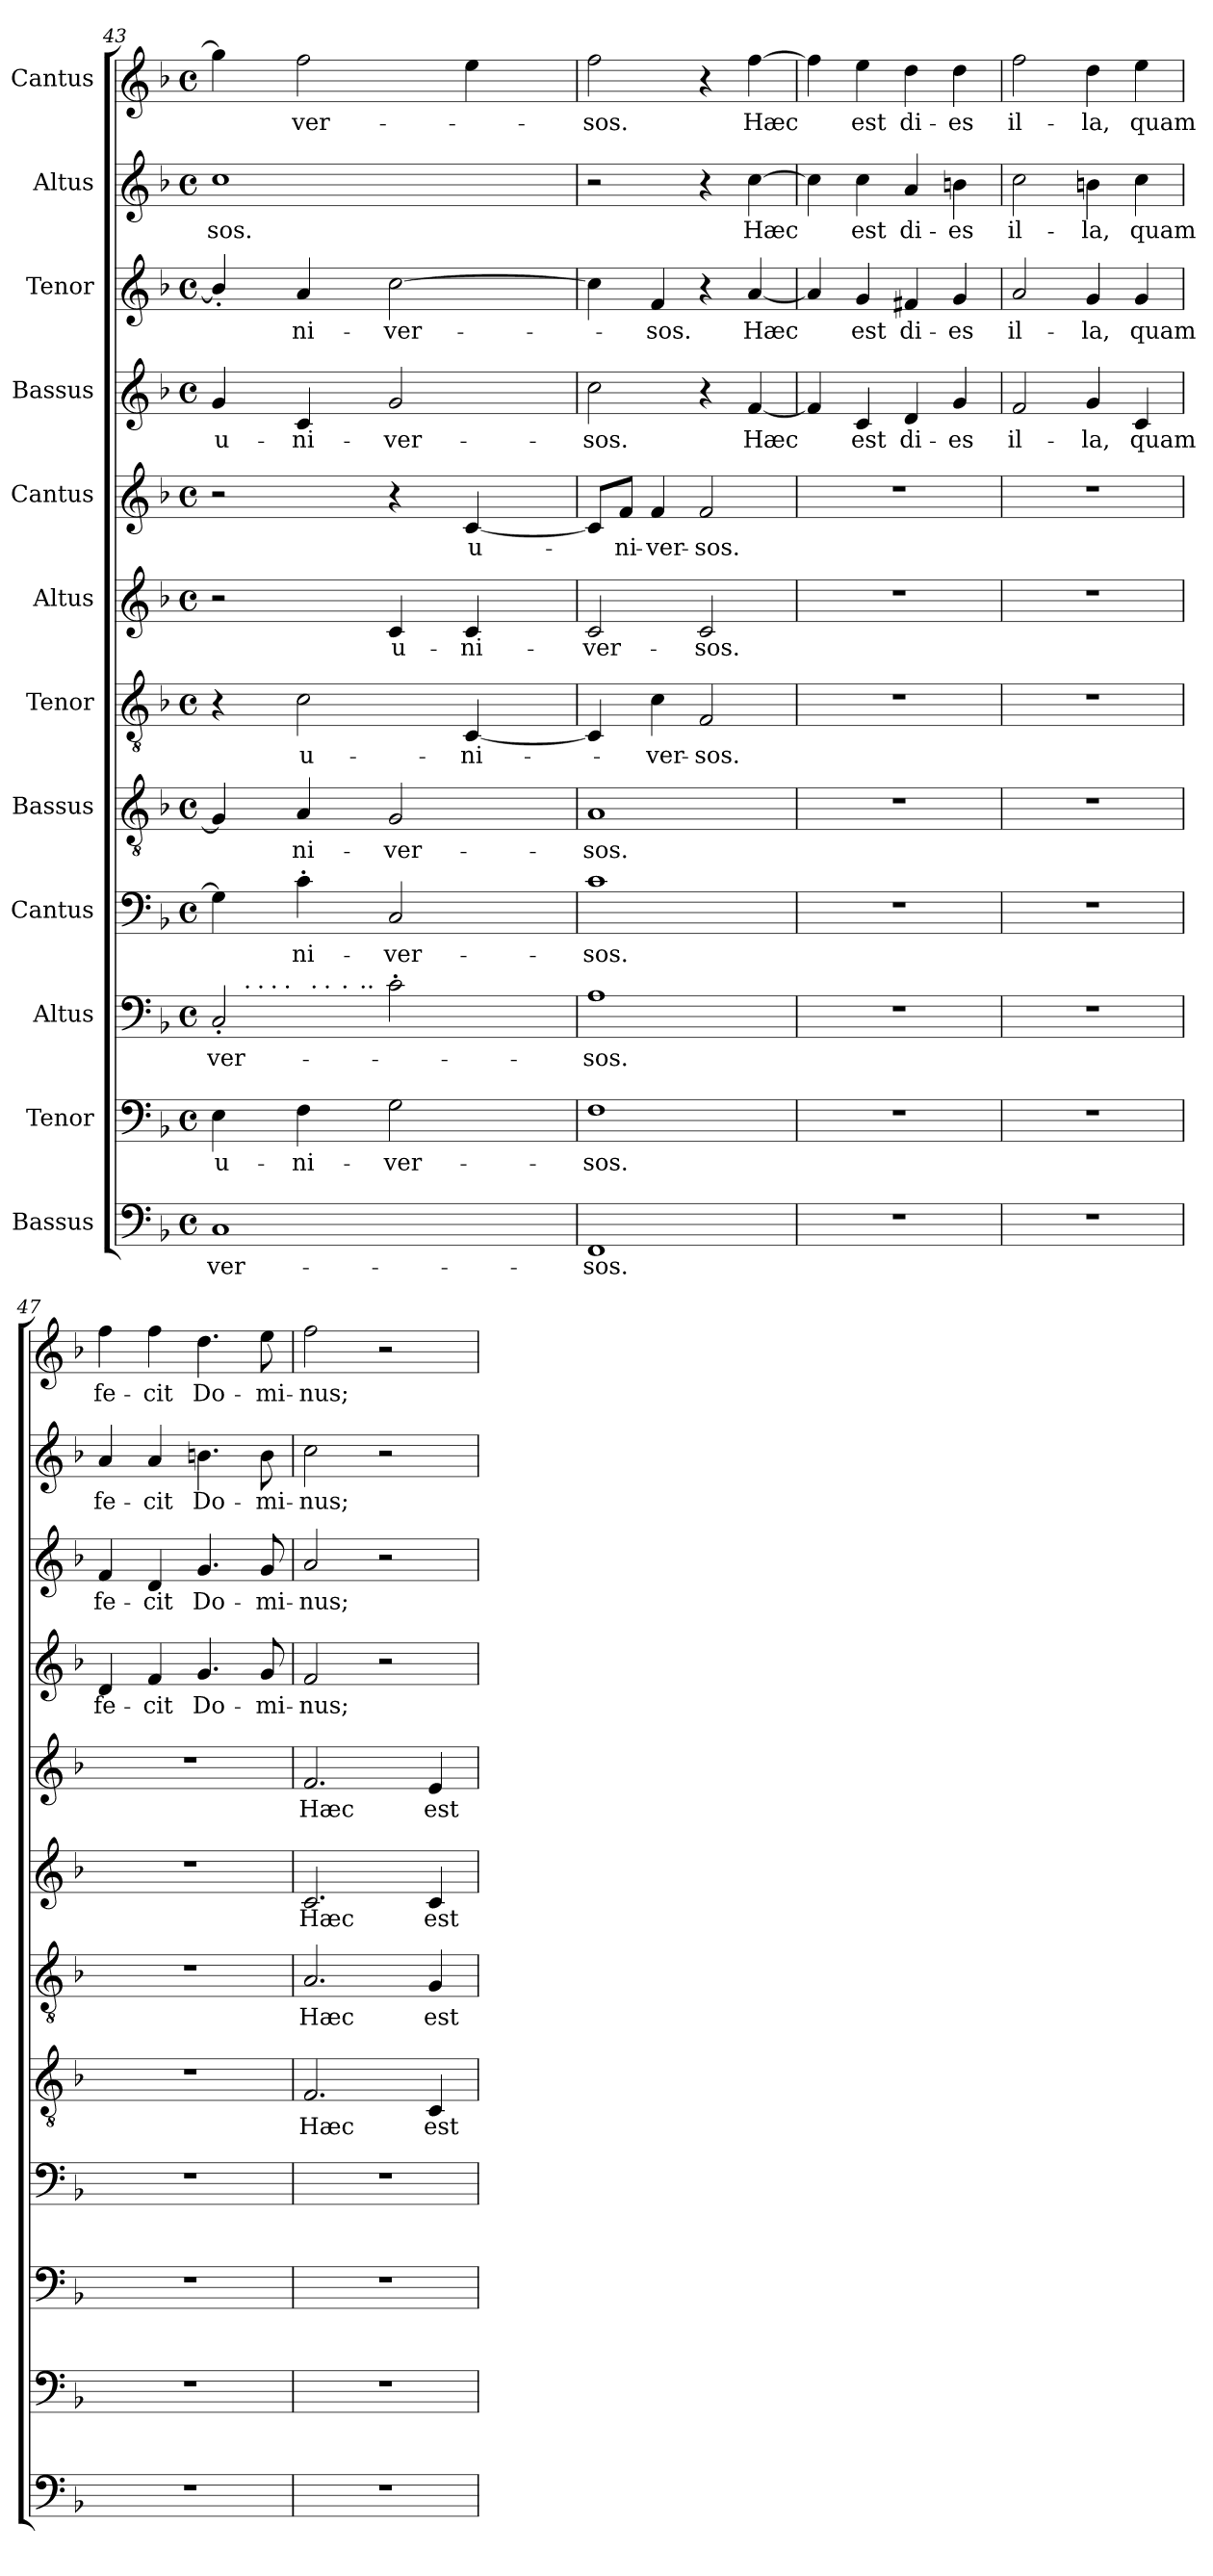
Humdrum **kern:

**kern	**text	**kern	**text	**kern	**text	**kern	**text	**kern	**text	**kern	**text	**kern	**text	**kern	**text	**kern	**text	**kern	**text	**kern	**text	**kern	**text
*part12	*part12	*part11	*part11	*part10	*part10	*part9	*part9	*part8	*part8	*part7	*part7	*part6	*part6	*part5	*part5	*part4	*part4	*part3	*part3	*part2	*part2	*part1	*part1
*staff12	*staff12	*staff11	*staff11	*staff10	*staff10	*staff9	*staff9	*staff8	*staff8	*staff7	*staff7	*staff6	*staff6	*staff5	*staff5	*staff4	*staff4	*staff3	*staff3	*staff2	*staff2	*staff1	*staff1
*I"Bassus	*	*I"Tenor	*	*I"Altus	*	*I"Cantus	*	*I"Bassus	*	*I"Tenor	*	*I"Altus	*	*I"Cantus	*	*I"Bassus	*	*I"Tenor	*	*I"Altus	*	*I"Cantus	*
*clefF4	*	*clefF4	*	*clefF4	*	*clefF4	*	*clefGv2	*	*clefGv2	*	*clefG2	*	*clefG2	*	*clefG2	*	*clefG2	*	*clefG2	*	*clefG2	*
*k[b-]	*	*k[b-]	*	*k[b-]	*	*k[b-]	*	*k[b-]	*	*k[b-]	*	*k[b-]	*	*k[b-]	*	*k[b-]	*	*k[b-]	*	*k[b-]	*	*k[b-]	*
*F:	*	*F:	*	*F:	*	*F:	*	*F:	*	*F:	*	*F:	*	*F:	*	*F:	*	*F:	*	*F:	*	*F:	*
*M4/4	*	*M4/4	*	*M4/4	*	*M4/4	*	*M4/4	*	*M4/4	*	*M4/4	*	*M4/4	*	*M4/4	*	*M4/4	*	*M4/4	*	*M4/4	*
*met(c)	*	*met(c)	*	*met(c)	*	*met(c)	*	*met(c)	*	*met(c)	*	*met(c)	*	*met(c)	*	*met(c)	*	*met(c)	*	*met(c)	*	*met(c)	*
=43	=43	=43	=43	=43	=43	=43	=43	=43	=43	=43	=43	=43	=43	=43	=43	=43	=43	=43	=43	=43	=43	=43	=43
!	!LO:LY:b:cj	!	!LO:LY:b:cj	!	!LO:LY:b	!	!	!	!	!	!	!	!	!	!	!	!LO:LY:b:cj	!	!	!	!LO:LY:b:cj	!	!
*	*	*	*	*^	*	*	*	*	*	*	*	*	*	*	*	*	*	*	*	*	*	*	*
*	*	*	*	*	*^	*	*	*	*	*	*	*	*	*	*	*	*	*	*	*	*	*	*	*
*	*	*	*	*	*	*^	*	*	*	*	*	*	*	*	*	*	*	*	*	*	*	*	*	*	*
*	*	*	*	*	*	*	*^	*	*	*	*	*	*	*	*	*	*	*	*	*	*	*	*	*	*	*
*	*	*	*	*	*	*	*	*^	*	*	*	*	*	*	*	*	*	*	*	*	*	*	*	*	*	*	*
*	*	*	*	*	*	*	*	*	*^	*	*	*	*	*	*	*	*	*	*	*	*	*	*	*	*	*	*	*
*	*	*	*	*	*	*	*	*	*	*^	*	*	*	*	*	*	*	*	*	*	*	*	*	*	*	*	*	*	*
*	*	*	*	*	*	*	*	*	*	*	*^	*	*	*	*	*	*	*	*	*	*	*	*	*	*	*	*	*	*	*
1C	-ver-	4E\	u-	2C'>/	8ryy	8ryy	8.ryy	8..ryy	4ryy	4ryy	4ryy	4ryy	-ver-	4G\]	.	4G/]	.	4r	.	2r	.	2r	.	4g/	u-	4b-'</]	.	1cc	-sos.	4gg\]	.
!	!	!	!	!	!LO:TX:a:t=.	!	!	!	!	!	!	!	!	!	!	!	!	!	!	!	!	!	!	!	!	!	!	!	!	!	!
.	.	.	.	.	2..ryy	32ryy	.	.	.	.	.	.	.	.	.	.	.	.	.	.	.	.	.	.	.	.	.	.	.	.	.
!	!	!	!	!	!	!LO:TX:a:t=.	!	!	!	!	!	!	!	!	!	!	!	!	!	!	!	!	!	!	!	!	!	!	!	!	!
.	.	.	.	.	.	2ryy	.	.	.	.	.	.	.	.	.	.	.	.	.	.	.	.	.	.	.	.	.	.	.	.	.
!	!	!	!	!	!	!	!LO:TX:a:t=.	!	!	!	!	!	!	!	!	!	!	!	!	!	!	!	!	!	!	!	!	!	!	!	!
.	.	.	.	.	.	.	2ryy	.	.	.	.	.	.	.	.	.	.	.	.	.	.	.	.	.	.	.	.	.	.	.	.
!	!	!	!	!	!	!	!	!LO:TX:a:t=.	!	!	!	!	!	!	!	!	!	!	!	!	!	!	!	!	!	!	!	!	!	!	!
.	.	.	.	.	.	.	.	2ryy	.	.	.	.	.	.	.	.	.	.	.	.	.	.	.	.	.	.	.	.	.	.	.
!	!	!	!LO:LY:b:cj	!	!	!	!	!	!	!	!	!	!	!	!LO:LY:b:cj	!	!LO:LY:b:cj	!	!LO:LY:b:cj	!	!	!	!	!	!LO:LY:b:cj	!	!LO:LY:b:cj	!	!	!	!LO:LY:b
.	.	4F\	-ni-	.	.	.	.	.	32ryy	16ryy	16..ryy	8ryy	.	4c'<\	-ni-	4A/	-ni-	2c\	u-	.	.	.	.	4c/	-ni-	4a/	-ni-	.	.	2ff\	-ver-
!	!	!	!	!	!	!	!	!	!LO:TX:a:t=.	!	!	!	!	!	!	!	!	!	!	!	!	!	!	!	!	!	!	!	!	!	!
.	.	.	.	.	.	.	.	.	2ryy	.	.	.	.	.	.	.	.	.	.	.	.	.	.	.	.	.	.	.	.	.	.
!	!	!	!	!	!	!	!	!	!	!LO:TX:a:t=.	!	!	!	!	!	!	!	!	!	!	!	!	!	!	!	!	!	!	!	!	!
.	.	.	.	.	.	.	.	.	.	2ryy	.	.	.	.	.	.	.	.	.	.	.	.	.	.	.	.	.	.	.	.	.
!	!	!	!	!	!	!	!	!	!	!	!LO:TX:a:t=.	!	!	!	!	!	!	!	!	!	!	!	!	!	!	!	!	!	!	!	!
.	.	.	.	.	.	.	.	.	.	.	2ryy	.	.	.	.	.	.	.	.	.	.	.	.	.	.	.	.	.	.	.	.
.	.	.	.	.	.	.	.	.	.	.	.	64ryy	.	.	.	.	.	.	.	.	.	.	.	.	.	.	.	.	.	.	.
!	!	!	!	!	!	!	!	!	!	!	!	!LO:TX:a:t=..	!	!	!	!	!	!	!	!	!	!	!	!	!	!	!	!	!	!	!
.	.	.	.	.	.	.	.	.	.	.	.	2ryy	.	.	.	.	.	.	.	.	.	.	.	.	.	.	.	.	.	.	.
!	!	!	!LO:LY:b:cj	!	!	!	!	!	!	!	!	!	!	!	!LO:LY:b:cj	!	!LO:LY:b:cj	!	!	!	!LO:LY:b:cj	!	!	!	!LO:LY:b:cj	!	!LO:LY:b	!	!	!	!
.	.	2G\	-ver-	2c'>\	.	.	.	.	.	.	.	.	.	2C/	-ver-	2G/	-ver-	.	.	4c/	u-	4r	.	2g/	-ver-	[>2cc\	-ver-	.	.	.	.
.	.	.	.	.	.	4ryy	.	.	.	.	.	.	.	.	.	.	.	.	.	.	.	.	.	.	.	.	.	.	.	.	.
.	.	.	.	.	.	.	4ryy	.	.	.	.	.	.	.	.	.	.	.	.	.	.	.	.	.	.	.	.	.	.	.	.
.	.	.	.	.	.	.	.	4ryy	.	.	.	.	.	.	.	.	.	.	.	.	.	.	.	.	.	.	.	.	.	.	.
!	!	!	!	!	!	!	!	!	!	!	!	!	!	!	!	!	!	!	!LO:LY:b:cj	!	!LO:LY:b:cj	!	!LO:LY:b:cj	!	!	!	!	!	!	!	!
.	.	.	.	.	.	.	.	.	.	.	.	.	.	.	.	.	.	[<4C/	-ni-	4c/	-ni-	[<4c/	u-	.	.	.	.	.	.	4ee\	.
.	.	.	.	.	.	.	.	.	8..ryy	.	.	.	.	.	.	.	.	.	.	.	.	.	.	.	.	.	.	.	.	.	.
.	.	.	.	.	.	.	.	.	.	8.ryy	.	.	.	.	.	.	.	.	.	.	.	.	.	.	.	.	.	.	.	.	.
.	.	.	.	.	.	.	.	.	.	.	8ryy	.	.	.	.	.	.	.	.	.	.	.	.	.	.	.	.	.	.	.	.
.	.	.	.	.	.	.	.	.	.	.	.	16..ryy	.	.	.	.	.	.	.	.	.	.	.	.	.	.	.	.	.	.	.
.	.	.	.	.	.	16.ryy	.	.	.	.	.	.	.	.	.	.	.	.	.	.	.	.	.	.	.	.	.	.	.	.	.
.	.	.	.	.	.	.	16ryy	.	.	.	.	.	.	.	.	.	.	.	.	.	.	.	.	.	.	.	.	.	.	.	.
.	.	.	.	.	.	.	.	32ryy	.	.	.	.	.	.	.	.	.	.	.	.	.	.	.	.	.	.	.	.	.	.	.
.	.	.	.	.	.	.	.	.	.	.	64ryy	.	.	.	.	.	.	.	.	.	.	.	.	.	.	.	.	.	.	.	.
=44	=44	=44	=44	=44	=44	=44	=44	=44	=44	=44	=44	=44	=44	=44	=44	=44	=44	=44	=44	=44	=44	=44	=44	=44	=44	=44	=44	=44	=44	=44	=44
!	!LO:LY:b:cj	!	!LO:LY:b:cj	!	!	!	!	!	!	!	!	!	!LO:LY:b:cj	!	!LO:LY:b:cj	!	!LO:LY:b:cj	!	!	!	!LO:LY:b:cj	!	!	!	!LO:LY:b:cj	!	!	!	!	!	!LO:LY:b:cj
*	*	*	*	*v	*v	*v	*v	*v	*v	*v	*v	*v	*	*	*	*	*	*	*	*	*	*	*	*	*	*	*	*	*	*	*
1FF	-sos.	1F	-sos.	1A	-sos.	1c	-sos.	1A	-sos.	4C/]	.	2c/	-ver-	8c/L]	.	2cc\	-sos.	4cc\]	.	2r	.	2ff\	-sos.
!	!	!	!	!	!	!	!	!	!	!	!	!	!	!	!LO:LY:b:cj	!	!	!	!	!	!	!	!
.	.	.	.	.	.	.	.	.	.	.	.	.	.	8f/J	-ni-	.	.	.	.	.	.	.	.
!	!	!	!	!	!	!	!	!	!	!	!LO:LY:b:cj	!	!	!	!LO:LY:b:cj	!	!	!	!LO:LY:b:cj	!	!	!	!
.	.	.	.	.	.	.	.	.	.	4c\	-ver-	.	.	4f/	-ver-	.	.	4f/	-sos.	.	.	.	.
!	!	!	!	!	!	!	!	!	!	!	!LO:LY:b:cj	!	!LO:LY:b:cj	!	!LO:LY:b:cj	!	!	!	!	!	!	!	!
.	.	.	.	.	.	.	.	.	.	2F/	-sos.	2c/	-sos.	2f/	-sos.	4r	.	4r	.	4r	.	4r	.
!	!	!	!	!	!	!	!	!	!	!	!	!	!	!	!	!	!LO:LY:b	!	!LO:LY:b	!	!LO:LY:b	!	!LO:LY:b
.	.	.	.	.	.	.	.	.	.	.	.	.	.	.	.	[<4f/	Hæc	[<4a/	Hæc	[>4cc\	Hæc	[>4ff\	Hæc
=45	=45	=45	=45	=45	=45	=45	=45	=45	=45	=45	=45	=45	=45	=45	=45	=45	=45	=45	=45	=45	=45	=45	=45
1r	.	1r	.	1r	.	1r	.	1r	.	1r	.	1r	.	1r	.	4f/]	.	4a/]	.	4cc\]	.	4ff\]	.
!	!	!	!	!	!	!	!	!	!	!	!	!	!	!	!	!	!LO:LY:b:cj	!	!LO:LY:b:cj	!	!LO:LY:b:cj	!	!LO:LY:b:cj
.	.	.	.	.	.	.	.	.	.	.	.	.	.	.	.	4c/	est	4g/	est	4cc\	est	4ee\	est
!	!	!	!	!	!	!	!	!	!	!	!	!	!	!	!	!	!LO:LY:b:cj	!	!LO:LY:b:cj	!	!LO:LY:b:cj	!	!LO:LY:b:cj
.	.	.	.	.	.	.	.	.	.	.	.	.	.	.	.	4d/	di-	4f#X/	di-	4a/	di-	4dd\	di-
!	!	!	!	!	!	!	!	!	!	!	!	!	!	!	!	!	!LO:LY:b:cj	!	!LO:LY:b:cj	!	!LO:LY:b:cj	!	!LO:LY:b:cj
.	.	.	.	.	.	.	.	.	.	.	.	.	.	.	.	4g/	-es	4g/	-es	4bn\	-es	4dd\	-es
=46	=46	=46	=46	=46	=46	=46	=46	=46	=46	=46	=46	=46	=46	=46	=46	=46	=46	=46	=46	=46	=46	=46	=46
!	!	!	!	!	!	!	!	!	!	!	!	!	!	!	!	!	!LO:LY:b:cj	!	!LO:LY:b:cj	!	!LO:LY:b:cj	!	!LO:LY:b:cj
1r	.	1r	.	1r	.	1r	.	1r	.	1r	.	1r	.	1r	.	2f/	il-	2a/	il-	2cc\	il-	2ff\	il-
!	!	!	!	!	!	!	!	!	!	!	!	!	!	!	!	!	!LO:LY:b:cj	!	!LO:LY:b:cj	!	!LO:LY:b:cj	!	!LO:LY:b:cj
.	.	.	.	.	.	.	.	.	.	.	.	.	.	.	.	4g/	-la,	4g/	-la,	4bn\	-la,	4dd\	-la,
!	!	!	!	!	!	!	!	!	!	!	!	!	!	!	!	!	!LO:LY:b:cj	!	!LO:LY:b:cj	!	!LO:LY:b:cj	!	!LO:LY:b:cj
.	.	.	.	.	.	.	.	.	.	.	.	.	.	.	.	4c/	quam	4g/	quam	4cc\	quam	4ee\	quam
!!LO:PB:g=z
=47	=47	=47	=47	=47	=47	=47	=47	=47	=47	=47	=47	=47	=47	=47	=47	=47	=47	=47	=47	=47	=47	=47	=47
!	!	!	!	!	!	!	!	!	!	!	!	!	!	!	!	!	!LO:LY:b:cj	!	!LO:LY:b:cj	!	!LO:LY:b:cj	!	!LO:LY:b:cj
1r	.	1r	.	1r	.	1r	.	1r	.	1r	.	1r	.	1r	.	4d/	fe-	4f/	fe-	4a/	fe-	4ff\	fe-
!	!	!	!	!	!	!	!	!	!	!	!	!	!	!	!	!	!LO:LY:b:cj	!	!LO:LY:b:cj	!	!LO:LY:b:cj	!	!LO:LY:b:cj
.	.	.	.	.	.	.	.	.	.	.	.	.	.	.	.	4f/	-cit	4d/	-cit	4a/	-cit	4ff\	-cit
!	!	!	!	!	!	!	!	!	!	!	!	!	!	!	!	!	!LO:LY:b:cj	!	!LO:LY:b:cj	!	!LO:LY:b:cj	!	!LO:LY:b:cj
.	.	.	.	.	.	.	.	.	.	.	.	.	.	.	.	4.g/	Do-	4.g/	Do-	4.bn\	Do-	4.dd\	Do-
!	!	!	!	!	!	!	!	!	!	!	!	!	!	!	!	!	!LO:LY:b:cj	!	!LO:LY:b:cj	!	!LO:LY:b:cj	!	!LO:LY:b:cj
.	.	.	.	.	.	.	.	.	.	.	.	.	.	.	.	8g/	-mi-	8g/	-mi-	8b\	-mi-	8ee\	-mi-
=48	=48	=48	=48	=48	=48	=48	=48	=48	=48	=48	=48	=48	=48	=48	=48	=48	=48	=48	=48	=48	=48	=48	=48
!	!	!	!	!	!	!	!	!	!LO:LY:b:cj	!	!LO:LY:b:cj	!	!LO:LY:b:cj	!	!LO:LY:b:cj	!	!LO:LY:b:cj	!	!LO:LY:b:cj	!	!LO:LY:b:cj	!	!LO:LY:b:cj
1r	.	1r	.	1r	.	1r	.	2.F/	Hæc	2.A/	Hæc	2.c/	Hæc	2.f/	Hæc	2f/	-nus;	2a/	-nus;	2cc\	-nus;	2ff\	-nus;
.	.	.	.	.	.	.	.	.	.	.	.	.	.	.	.	2r	.	2r	.	2r	.	2r	.
!	!	!	!	!	!	!	!	!	!LO:LY:b:cj	!	!LO:LY:b:cj	!	!LO:LY:b:cj	!	!LO:LY:b:cj	!	!	!	!	!	!	!	!
.	.	.	.	.	.	.	.	4C/	est	4G/	est	4c/	est	4e/	est	.	.	.	.	.	.	.	.
=	=	=	=	=	=	=	=	=	=	=	=	=	=	=	=	=	=	=	=	=	=	=	=
*-	*-	*-	*-	*-	*-	*-	*-	*-	*-	*-	*-	*-	*-	*-	*-	*-	*-	*-	*-	*-	*-	*-	*-
